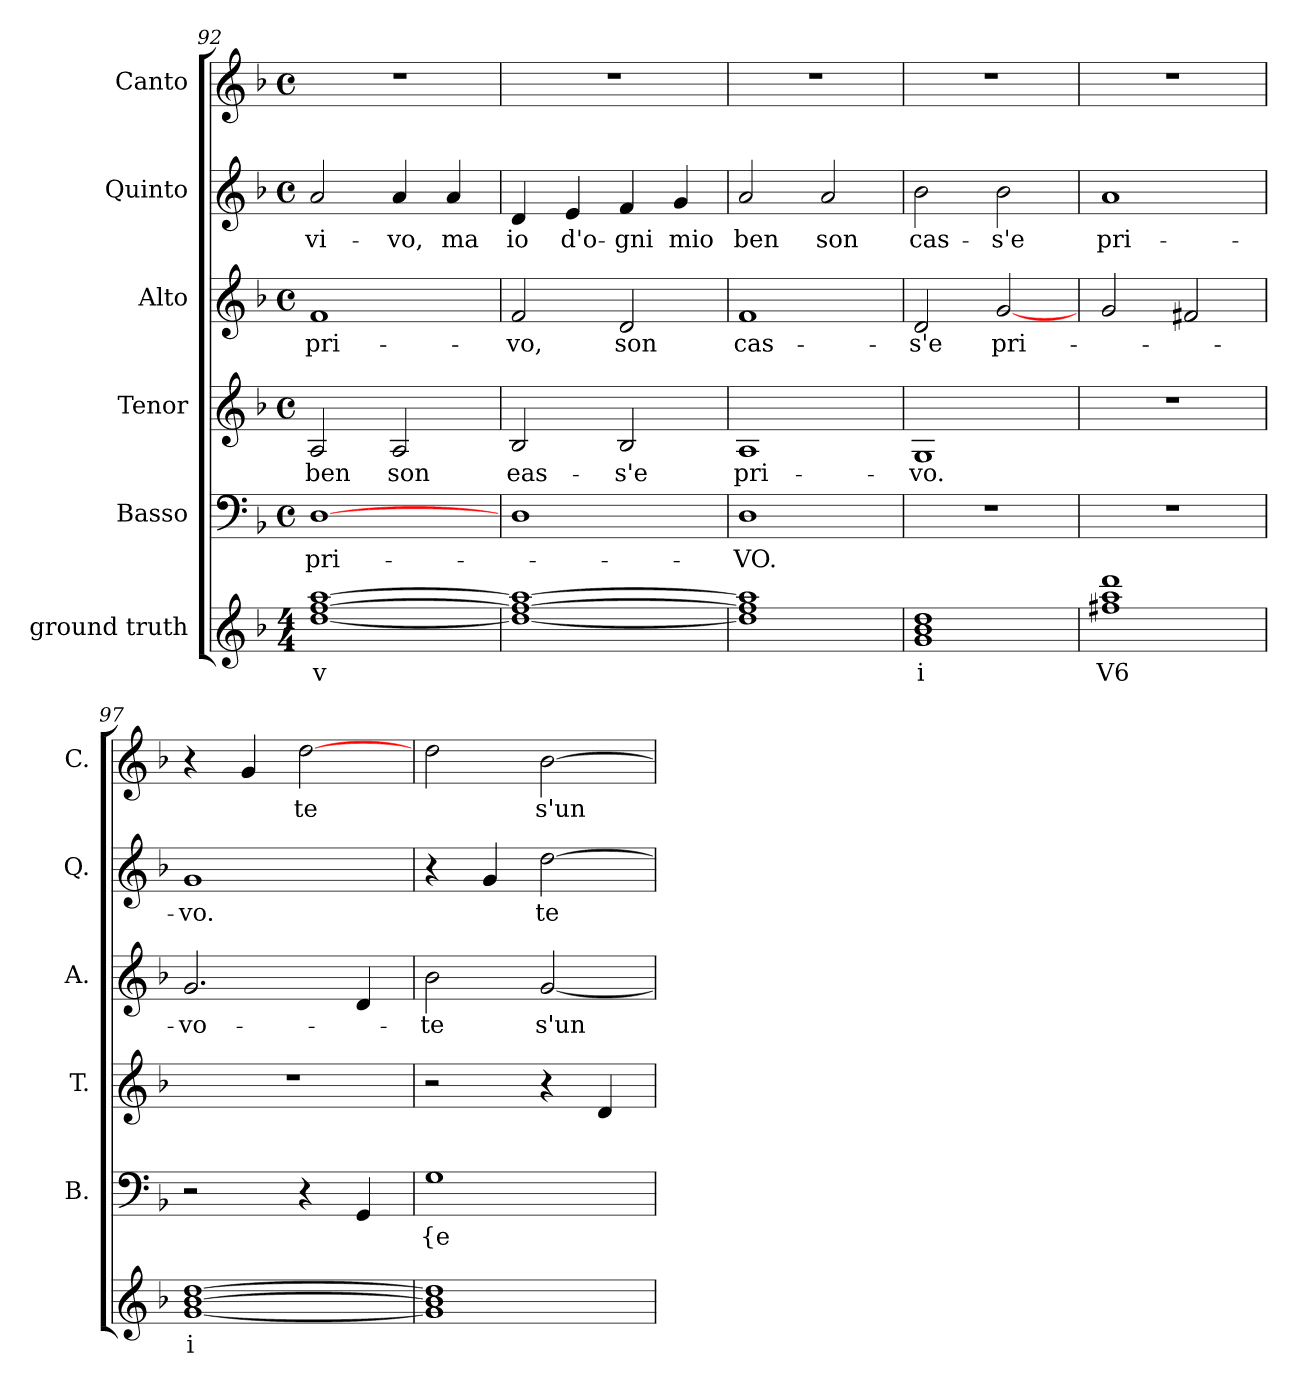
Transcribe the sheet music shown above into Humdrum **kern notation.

**kern	**text	**kern	**text	**kern	**text	**kern	**text	**kern	**text	**kern	**text
*part6	*part6	*part5	*part5	*part4	*part4	*part3	*part3	*part2	*part2	*part1	*part1
*staff6	*staff6	*staff5	*staff5	*staff4	*staff4	*staff3	*staff3	*staff2	*staff2	*staff1	*staff1
*I"ground truth	*	*I"Basso	*	*I"Tenor	*	*I"Alto	*	*I"Quinto	*	*I"Canto	*
*	*	*I'B.	*	*I'T.	*	*I'A.	*	*I'Q.	*	*I'C.	*
!!LO:PB:g=z
*	*	*clefF4	*	*clefG2	*	*clefG2	*	*clefG2	*	*clefG2	*
*k[b-]	*	*k[b-]	*	*k[b-]	*	*k[b-]	*	*k[b-]	*	*k[b-]	*
*	*	*F:	*	*F:	*	*F:	*	*F:	*	*F:	*
*M4/4	*	*M4/4	*	*M4/4	*	*M4/4	*	*M4/4	*	*M4/4	*
*	*	*met(c)	*	*met(c)	*	*met(c)	*	*met(c)	*	*met(c)	*
=92	=92	=92	=92	=92	=92	=92	=92	=92	=92	=92	=92
[1dd [1ff [1aa	v	[1D	-pri-	2A	-ben	1f	-pri-	2a	-vi-	1r	.
.	.	.	.	2A	-son	.	.	4a	-vo,	.	.
.	.	.	.	.	.	.	.	4a	-ma	.	.
=93	=93	=93	=93	=93	=93	=93	=93	=93	=93	=93	=93
1dd_ 1ff_ 1aa_	.	1D	.	2B-	-eas-	2f	-vo,	4d	-io	1r	.
.	.	.	.	.	.	.	.	4e	-d'o--	.	.
.	.	.	.	2B-	-s'e	2d	-son	4f	-gni	.	.
.	.	.	.	.	.	.	.	4g	-mio	.	.
=94	=94	=94	=94	=94	=94	=94	=94	=94	=94	=94	=94
1dd] 1ff] 1aa]	.	1D	-VO.	1A	-pri-	1f	-cas-	2a	-ben	1r	.
.	.	.	.	.	.	.	.	2a	-son	.	.
=95	=95	=95	=95	=95	=95	=95	=95	=95	=95	=95	=95
1g 1b- 1dd	i	1r	.	1G	-vo.	2d	-s'e	2b-	-cas-	1r	.
.	.	.	.	.	.	[2g	-pri-	2b-	-s'e	.	.
=96	=96	=96	=96	=96	=96	=96	=96	=96	=96	=96	=96
1ff#X 1aa 1ddd	V6	1r	.	1r	.	2g	.	1a	-pri-	1r	.
.	.	.	.	.	.	2f#	.	.	.	.	.
=97	=97	=97	=97	=97	=97	=97	=97	=97	=97	=97	=97
[1g [1b- [1dd	i	2r	.	1r	.	2.g	-vo-	1g	-vo.	4r	.
.	.	.	.	.	.	.	.	.	.	4g	.
.	.	4r	.	.	.	.	.	.	.	[2dd	-te
.	.	4GG	.	.	.	4d	.	.	.	.	.
!!LO:LB:g=z
=98	=98	=98	=98	=98	=98	=98	=98	=98	=98	=98	=98
1g] 1b-] 1dd]	.	1G	-{e	2r	.	2b-	-te	4r	.	2dd	.
.	.	.	.	.	.	.	.	4g	.	.	.
.	.	.	.	4r	.	[2g	-s'un	[2dd	-te	[2b-	-s'un
.	.	.	.	4d	.	.	.	.	.	.	.
=	=	=	=	=	=	=	=	=	=	=	=
*-	*-	*-	*-	*-	*-	*-	*-	*-	*-	*-	*-
